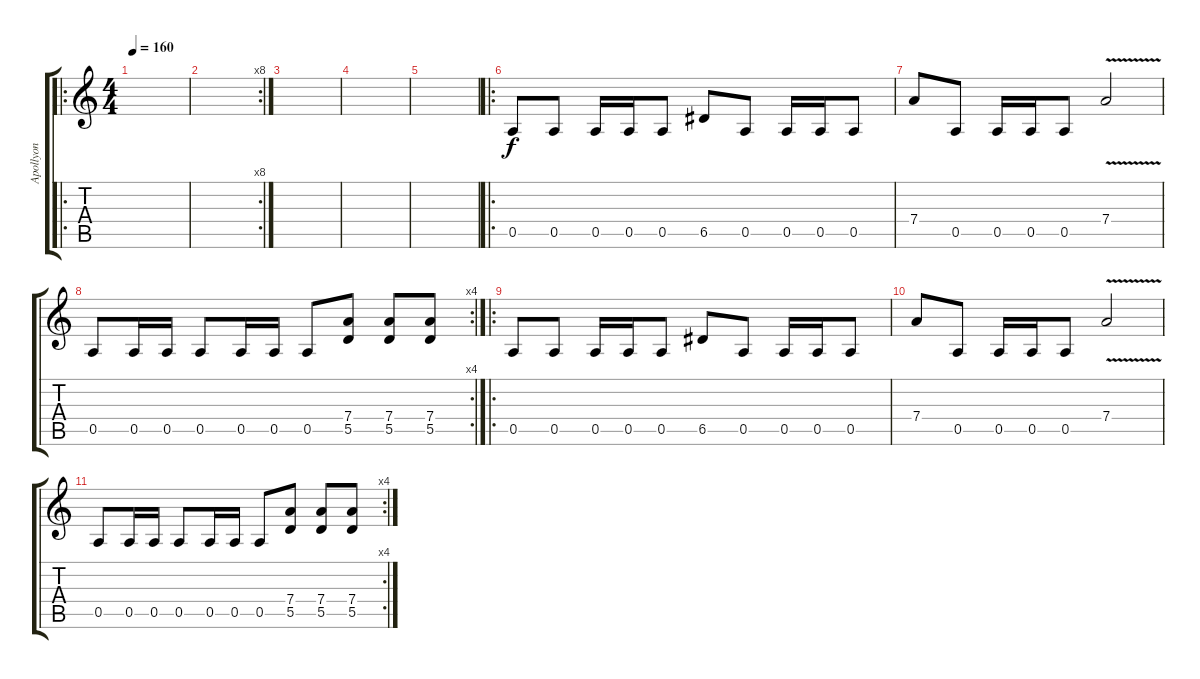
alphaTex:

\track ("Apollyon" "Apollyon") {instrument distortionguitar}
\staff {score tabs}
\tuning (E4 B3 G3 D3 A2 E2) {hide}
\ro
\ts (4 4)
\tempo 160
\clef g2
\ks c
|
\rc 8
|
|
|
|
\ro
0.5.8 0.5.8 0.5.16 0.5.16 0.5.8 6.5.8 0.5.8 0.5.16 0.5.16 0.5.8 |
7.4.8 0.5.8 0.5.16 0.5.16 0.5.8 7.4{v}.2 |
\rc 4
0.5.8 0.5.16 0.5.16 0.5.8 0.5.16 0.5.16 0.5.8 (7.4 5.5).8 (7.4 5.5).8 (7.4 5.5).8 |
\ro
0.5.8 0.5.8 0.5.16 0.5.16 0.5.8 6.5.8 0.5.8 0.5.16 0.5.16 0.5.8 |
7.4.8 0.5.8 0.5.16 0.5.16 0.5.8 7.4{v}.2 |
\rc 4
0.5.8 0.5.16 0.5.16 0.5.8 0.5.16 0.5.16 0.5.8 (7.4 5.5).8 (7.4 5.5).8 (7.4 5.5).8
